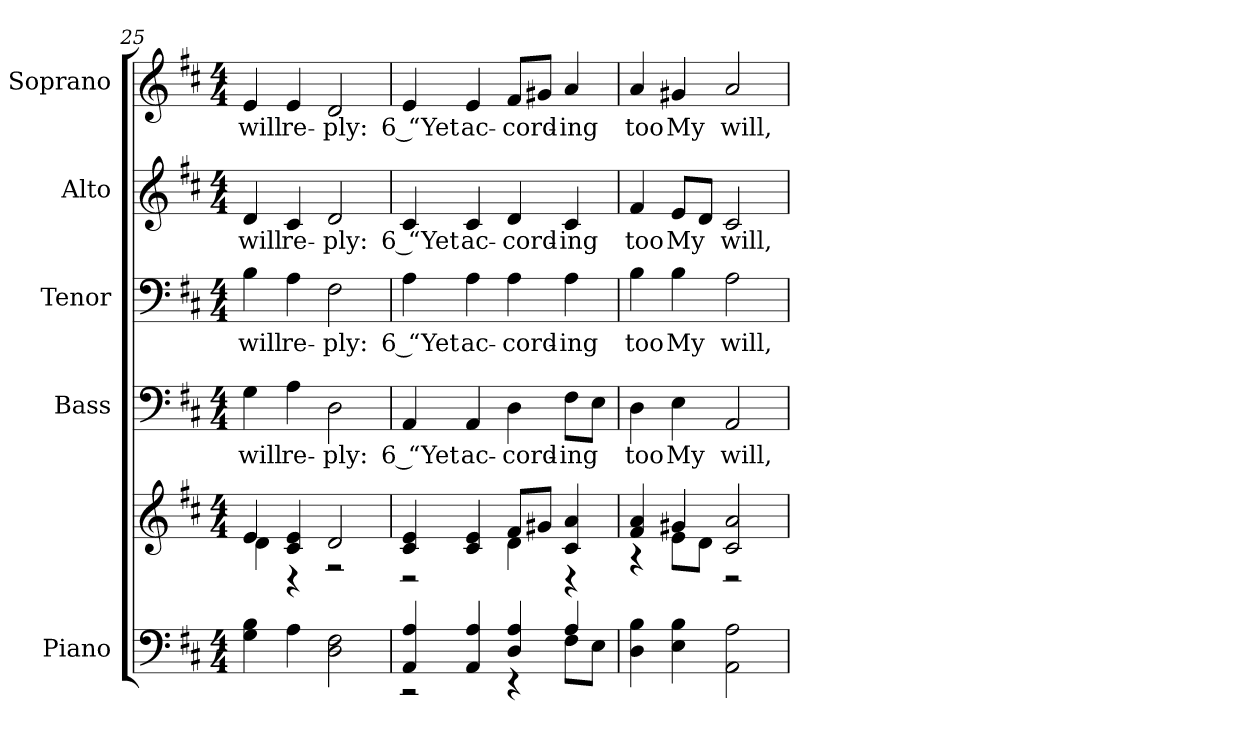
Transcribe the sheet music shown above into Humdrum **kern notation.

**kern	**kern	**kern	**text	**kern	**text	**kern	**text	**kern	**text
*part5	*part5	*part4	*part4	*part3	*part3	*part2	*part2	*part1	*part1
*staff6	*staff5	*staff4	*staff4	*staff3	*staff3	*staff2	*staff2	*staff1	*staff1
*I"Piano	*	*I"Bass	*	*I"Tenor	*	*I"Alto	*	*I"Soprano	*
*I'Pno.	*	*I'B.	*	*	*	*I'A.	*	*I'S.	*
*clefF4	*clefG2	*clefF4	*	*clefF4	*	*clefG2	*	*clefG2	*
*k[f#c#]	*k[f#c#]	*k[f#c#]	*	*k[f#c#]	*	*k[f#c#]	*	*k[f#c#]	*
*D:	*D:	*D:	*	*D:	*	*D:	*	*D:	*
*M4/4	*M4/4	*M4/4	*	*M4/4	*	*M4/4	*	*M4/4	*
=25	=25	=25	=25	=25	=25	=25	=25	=25	=25
*	*^	*	*	*	*	*	*	*	*
!	!	!	!	!LO:LY:b:color=#000000	!	!	!	!	!	!
!	!	!	!	!	!	!LO:LY:b:color=#000000	!	!	!	!
!	!	!	!	!	!	!	!	!LO:LY:b:color=#000000	!	!
!	!	!	!	!	!	!	!	!	!	!LO:LY:b:color=#000000
4Gi\ 4Bi	4ei/	4di\	4Gi\	will	4Bi\	will	4di/	will	4ei/	will
!	!	!	!	!LO:LY:b:color=#000000	!	!	!	!	!	!
!	!	!	!	!	!	!LO:LY:b:color=#000000	!	!	!	!
!	!	!	!	!	!	!	!	!LO:LY:b:color=#000000	!	!
!	!	!	!	!	!	!	!	!	!	!LO:LY:b:color=#000000
4Ai\	4c#i/ 4ei	4r	4Ai\	re-	4Ai\	re-	4c#i/	re-	4ei/	re-
!	!	!	!	!LO:LY:b:color=#000000	!	!	!	!	!	!
!	!	!	!	!	!	!LO:LY:b:color=#000000	!	!	!	!
!	!	!	!	!	!	!	!	!LO:LY:b:color=#000000	!	!
!	!	!	!	!	!	!	!	!	!	!LO:LY:b:color=#000000
2Di\ 2F#i	2di/	2r	2Di\	-ply:	2F#i\	-ply:	2di/	-ply:	2di/	-ply:
=26	=26	=26	=26	=26	=26	=26	=26	=26	=26	=26
*^	*	*	*	*	*	*	*	*	*	*
!	!	!	!	!	!LO:LY:b:color=#000000	!	!	!	!	!	!
!	!	!	!	!	!	!	!LO:LY:b:color=#000000	!	!	!	!
!	!	!	!	!	!	!	!	!	!LO:LY:b:color=#000000	!	!
!	!	!	!	!	!	!	!	!	!	!	!LO:LY:b:color=#000000
4AAi/ 4Ai	2r	4c#i/ 4ei	2r	4AAi/	6 “Yet	4Ai\	6 “Yet	4c#i/	6 “Yet	4ei/	6 “Yet
!	!	!	!	!	!LO:LY:b:color=#000000	!	!	!	!	!	!
!	!	!	!	!	!	!	!LO:LY:b:color=#000000	!	!	!	!
!	!	!	!	!	!	!	!	!	!LO:LY:b:color=#000000	!	!
!	!	!	!	!	!	!	!	!	!	!	!LO:LY:b:color=#000000
4AAi/ 4Ai	.	4c#i/ 4ei	.	4AAi/	ac-	4Ai\	ac-	4c#i/	ac-	4ei/	ac-
!	!	!	!	!	!LO:LY:b:color=#000000	!	!	!	!	!	!
!	!	!	!	!	!	!	!LO:LY:b:color=#000000	!	!	!	!
!	!	!	!	!	!	!	!	!	!LO:LY:b:color=#000000	!	!
!	!	!	!	!	!	!	!	!	!	!	!LO:LY:b:color=#000000
4Di/ 4Ai	4r	8f#i/L	4di\	4Di\	-cord-	4Ai\	-cord-	4di/	-cord-	8f#i/L	-cord-
.	.	8g#Xi/J	.	.	.	.	.	.	.	8g#Xi/J	.
!	!	!	!	!	!LO:LY:b:color=#000000	!	!	!	!	!	!
!	!	!	!	!	!	!	!LO:LY:b:color=#000000	!	!	!	!
!	!	!	!	!	!	!	!	!	!LO:LY:b:color=#000000	!	!
!	!	!	!	!	!	!	!	!	!	!	!LO:LY:b:color=#000000
4Ai/	8F#i\L	4c#i/ 4ai	4r	8F#i\L	-ing	4Ai\	-ing	4c#i/	-ing	4ai/	-ing
.	8Ei\J	.	.	8Ei\J	.	.	.	.	.	.	.
*v	*v	*	*	*	*	*	*	*	*	*	*
!!LO:PB:g=z
=27	=27	=27	=27	=27	=27	=27	=27	=27	=27	=27
*^	*	*	*	*	*	*	*	*	*	*
!	!	!	!	!	!LO:LY:b:color=#000000	!	!	!	!	!	!
*v	*v	*	*	*	*	*	*	*	*	*	*
*^	*	*	*	*	*	*	*	*	*	*
!	!	!	!	!	!	!	!LO:LY:b:color=#000000	!	!	!	!
*v	*v	*	*	*	*	*	*	*	*	*	*
*^	*	*	*	*	*	*	*	*	*	*
!	!	!	!	!	!	!	!	!	!LO:LY:b:color=#000000	!	!
*v	*v	*	*	*	*	*	*	*	*	*	*
*^	*	*	*	*	*	*	*	*	*	*
!	!	!	!	!	!	!	!	!	!	!	!LO:LY:b:color=#000000
*v	*v	*	*	*	*	*	*	*	*	*	*
4Di\ 4Bi	4f#i/ 4ai	4r	4Di\	too	4Bi\	too	4f#i/	too	4ai/	too
!	!	!	!	!LO:LY:b:color=#000000	!	!	!	!	!	!
!	!	!	!	!	!	!LO:LY:b:color=#000000	!	!	!	!
!	!	!	!	!	!	!	!	!LO:LY:b:color=#000000	!	!
!	!	!	!	!	!	!	!	!	!	!LO:LY:b:color=#000000
4Ei\ 4Bi	4g#Xi/	8ei\L	4Ei\	My	4Bi\	My	8ei/L	My	4g#Xi/	My
.	.	8di\J	.	.	.	.	8di/J	.	.	.
!	!	!	!	!LO:LY:b:color=#000000	!	!	!	!	!	!
!	!	!	!	!	!	!LO:LY:b:color=#000000	!	!	!	!
!	!	!	!	!	!	!	!	!LO:LY:b:color=#000000	!	!
!	!	!	!	!	!	!	!	!	!	!LO:LY:b:color=#000000
2AAi\ 2Ai	2c#i/ 2ai	2r	2AAi/	will,	2Ai\	will,	2c#i/	will,	2ai/	will,
*	*v	*v	*	*	*	*	*	*	*	*
=	=	=	=	=	=	=	=	=	=
*-	*-	*-	*-	*-	*-	*-	*-	*-	*-
